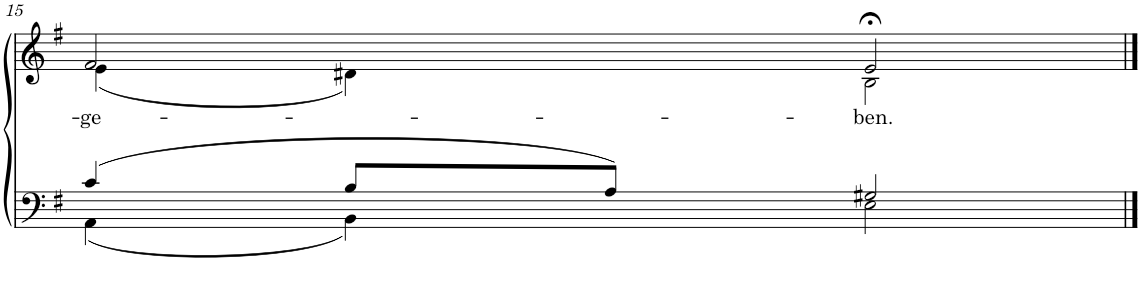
**kern	**kern	**text
*part2	*part1	*part1
*staff2	*staff1	*staff1
*I"Tenor/Bass	*I"Soprano/Alto	*
!!LO:PB:g=z
*clefF4	*clefG2	*
*k[f#]	*k[f#]	*
*M4/4	*M4/4	*
*met(c)	*met(c)	*
=15	=15	=15
*^	*	*
!	!	!	!LO:LY:b
*	*	*^	*
(4c/	(4AA\	2f#/	(4e\	-ge-
8B/L	4BB\)	.	4d#X\)	.
8A/J)	.	.	.	.
!	!	!	!	!LO:LY:b
2G#X/	2E\	2e;</	2B\	-ben.
*v	*v	*	*	*
*	*v	*v	*
==	==	==
*-	*-	*-
